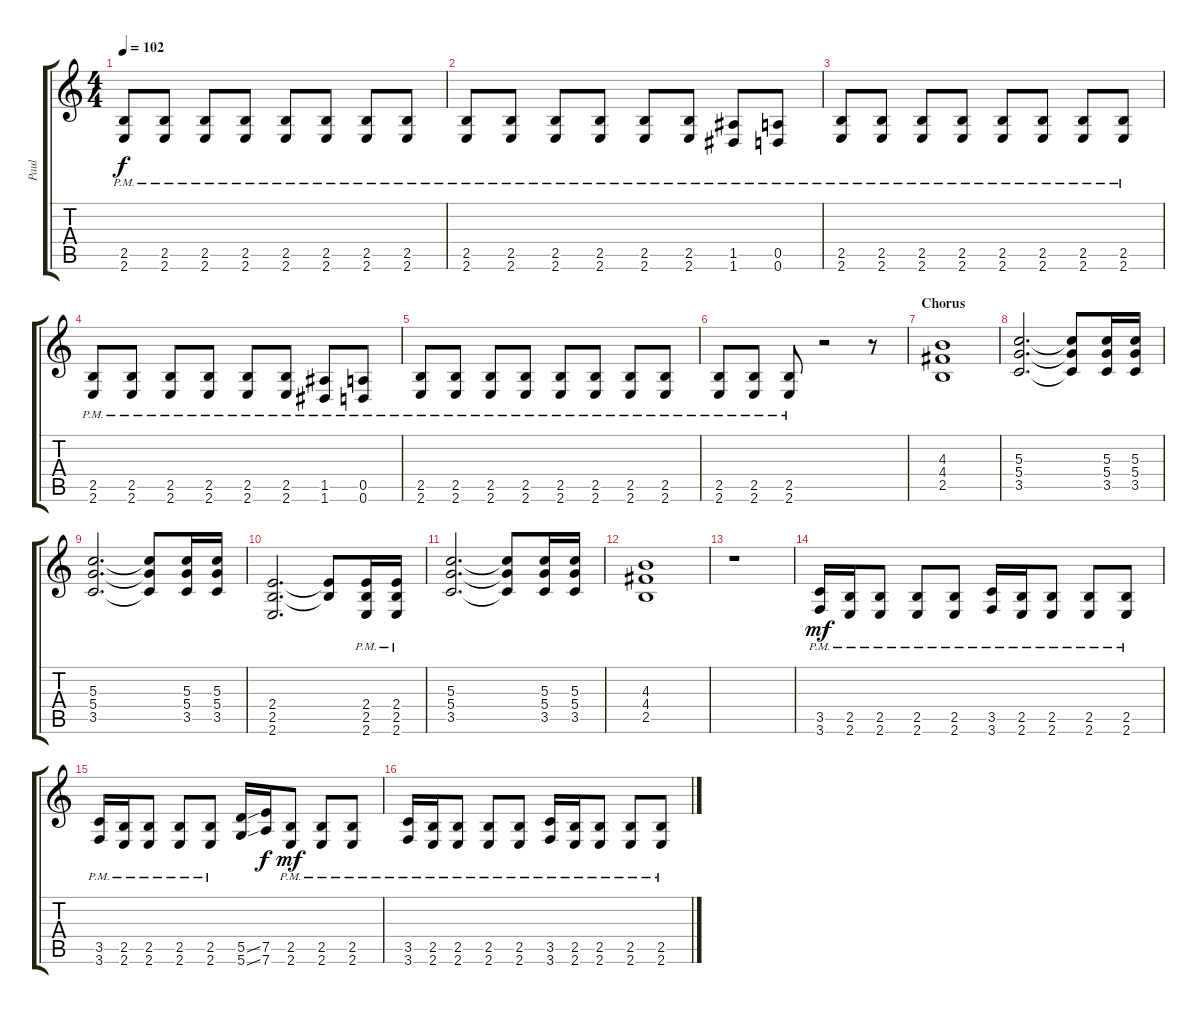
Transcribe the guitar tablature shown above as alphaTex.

\track ("Paul" "Paul") {instrument distortionguitar}
\staff {score tabs}
\tuning (E4 B3 G3 D3 A2 D2) {hide}
\ts (4 4)
\tempo 102
\clef g2
\ks c
(2.5{pm} 2.6{pm}).8{dy f} (2.5{pm} 2.6{pm}).8 (2.5{pm} 2.6{pm}).8 (2.5{pm} 2.6{pm}).8 (2.5{pm} 2.6{pm}).8 (2.5{pm} 2.6{pm}).8 (2.5{pm} 2.6{pm}).8 (2.5{pm} 2.6{pm}).8 |
(2.5{pm} 2.6{pm}).8 (2.5{pm} 2.6{pm}).8 (2.5{pm} 2.6{pm}).8 (2.5{pm} 2.6{pm}).8 (2.5{pm} 2.6{pm}).8 (2.5{pm} 2.6{pm}).8 (1.5{pm} 1.6{pm}).8 (0.5{pm} 0.6{pm}).8 |
(2.5{pm} 2.6{pm}).8 (2.5{pm} 2.6{pm}).8 (2.5{pm} 2.6{pm}).8 (2.5{pm} 2.6{pm}).8 (2.5{pm} 2.6{pm}).8 (2.5{pm} 2.6{pm}).8 (2.5{pm} 2.6{pm}).8 (2.5{pm} 2.6{pm}).8 |
(2.5{pm} 2.6{pm}).8 (2.5{pm} 2.6{pm}).8 (2.5{pm} 2.6{pm}).8 (2.5{pm} 2.6{pm}).8 (2.5{pm} 2.6{pm}).8 (2.5{pm} 2.6{pm}).8 (1.5{pm} 1.6{pm}).8 (0.5{pm} 0.6{pm}).8 |
(2.5{pm} 2.6{pm}).8 (2.5{pm} 2.6{pm}).8 (2.5{pm} 2.6{pm}).8 (2.5{pm} 2.6{pm}).8 (2.5{pm} 2.6{pm}).8 (2.5{pm} 2.6{pm}).8 (2.5{pm} 2.6{pm}).8 (2.5{pm} 2.6{pm}).8 |
(2.5{pm} 2.6{pm}).8 (2.5{pm} 2.6{pm}).8 (2.5{pm} 2.6{pm}).8 r.2 r.8 |
\section ("" "Chorus")
(4.3 4.4 2.5).1 |
(5.3 5.4 3.5).2{d} (5.3{t} 5.4{t} 3.5{t}).8 (5.3 5.4 3.5).16 (5.3 5.4 3.5).16 |
(5.3 5.4 3.5).2{d} (5.3{t} 5.4{t} 3.5{t}).8 (5.3 5.4 3.5).16 (5.3 5.4 3.5).16 |
(2.4 2.5 2.6).2{d} (2.4{t} 2.5{t}).8 (2.4 2.5 2.6{pm}).16 (2.4 2.5 2.6{pm}).16 |
(5.3 5.4 3.5).2{d} (5.3{t} 5.4{t} 3.5{t}).8 (5.3 5.4 3.5).16 (5.3 5.4 3.5).16 |
(4.3 4.4 2.5).1 |
r.1 |
(3.5{pm} 3.6{pm}).16{dy mf} (2.5{pm} 2.6{pm}).16 (2.5{pm} 2.6{pm}).8 (2.5{pm} 2.6{pm}).8 (2.5{pm} 2.6{pm}).8 (3.5{pm} 3.6{pm}).16 (2.5{pm} 2.6{pm}).16 (2.5{pm} 2.6{pm}).8 (2.5{pm} 2.6{pm}).8 (2.5{pm} 2.6{pm}).8 |
(3.5{pm} 3.6{pm}).16 (2.5{pm} 2.6{pm}).16 (2.5{pm} 2.6{pm}).8 (2.5{pm} 2.6{pm}).8 (2.5{pm} 2.6{pm}).8 (5.5{ss} 5.6{ss}).16 (7.5 7.6).16{dy f} (2.5{pm} 2.6{pm}).8{dy mf} (2.5{pm} 2.6{pm}).8 (2.5{pm} 2.6{pm}).8 |
(3.5{pm} 3.6{pm}).16 (2.5{pm} 2.6{pm}).16 (2.5{pm} 2.6{pm}).8 (2.5{pm} 2.6{pm}).8 (2.5{pm} 2.6{pm}).8 (3.5{pm} 3.6{pm}).16 (2.5{pm} 2.6{pm}).16 (2.5{pm} 2.6{pm}).8 (2.5{pm} 2.6{pm}).8 (2.5{pm} 2.6{pm}).8
